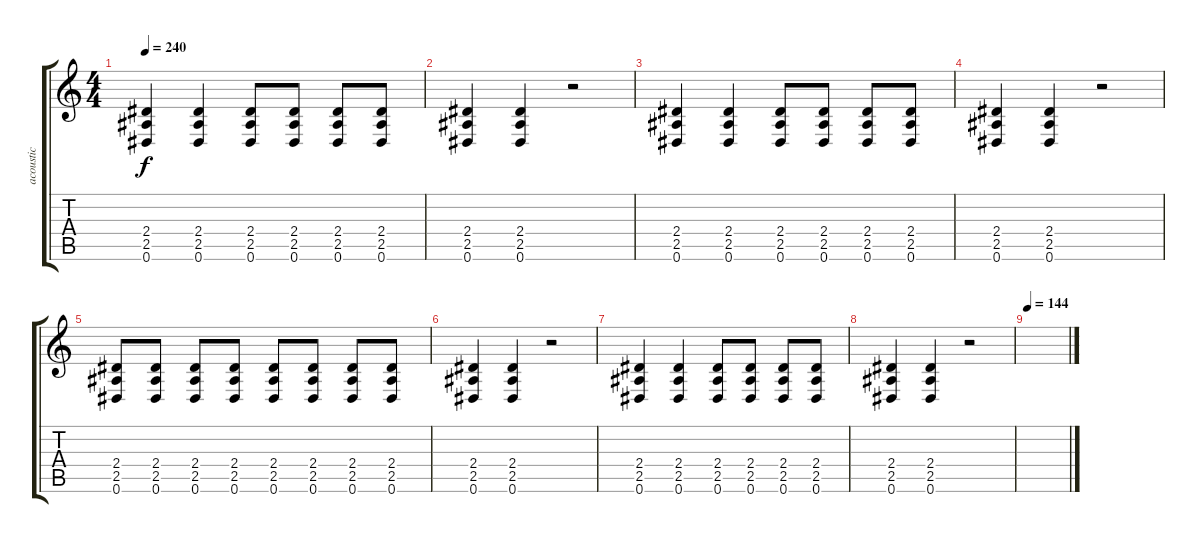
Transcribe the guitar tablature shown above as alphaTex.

\track ("acoustic" "acoustic") {instrument acousticguitarsteel}
\staff {score tabs}
\tuning (Eb4 Bb3 Gb3 Db3 Ab2 Eb2) {hide}
\ts (4 4)
\tempo 240
\clef g2
\ks c
(2.4 2.5 0.6).4{dy f} (2.4 2.5 0.6).4 (2.4 2.5 0.6).8 (2.4 2.5 0.6).8 (2.4 2.5 0.6).8 (2.4 2.5 0.6).8 |
(2.4 2.5 0.6).4 (2.4 2.5 0.6).4 r.2 |
(2.4 2.5 0.6).4 (2.4 2.5 0.6).4 (2.4 2.5 0.6).8 (2.4 2.5 0.6).8 (2.4 2.5 0.6).8 (2.4 2.5 0.6).8 |
(2.4 2.5 0.6).4 (2.4 2.5 0.6).4 r.2 |
(2.4 2.5 0.6).8 (2.4 2.5 0.6).8 (2.4 2.5 0.6).8 (2.4 2.5 0.6).8 (2.4 2.5 0.6).8 (2.4 2.5 0.6).8 (2.4 2.5 0.6).8 (2.4 2.5 0.6).8 |
(2.4 2.5 0.6).4 (2.4 2.5 0.6).4 r.2 |
(2.4 2.5 0.6).4 (2.4 2.5 0.6).4 (2.4 2.5 0.6).8 (2.4 2.5 0.6).8 (2.4 2.5 0.6).8 (2.4 2.5 0.6).8 |
(2.4 2.5 0.6).4 (2.4 2.5 0.6).4 r.2 |
\tempo 144
